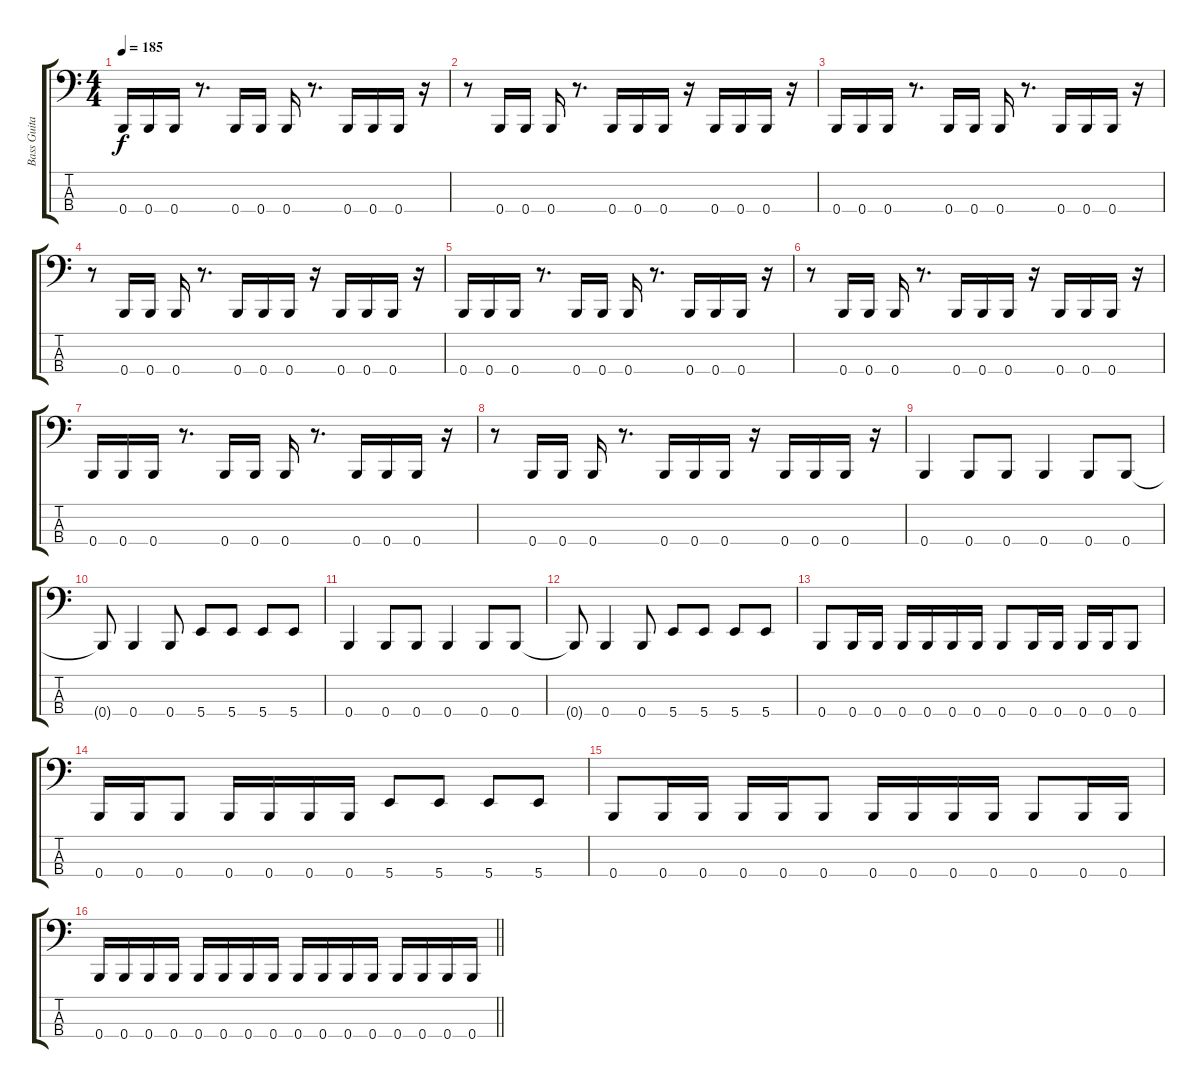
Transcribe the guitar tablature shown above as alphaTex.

\track ("Bass Guitar" "Bass Guita") {instrument electricbassfinger}
\staff {score tabs}
\tuning (D2 A1 E1 B0) {hide}
\ts (4 4)
\tempo 185
\clef f4
\ks c
0.4.16{dy f} 0.4.16 0.4.16 r.8{d} 0.4.16 0.4.16 0.4.16 r.8{d} 0.4.16 0.4.16 0.4.16 r.16 |
r.8 0.4.16 0.4.16 0.4.16 r.8{d} 0.4.16 0.4.16 0.4.16 r.16 0.4.16 0.4.16 0.4.16 r.16 |
0.4.16 0.4.16 0.4.16 r.8{d} 0.4.16 0.4.16 0.4.16 r.8{d} 0.4.16 0.4.16 0.4.16 r.16 |
r.8 0.4.16 0.4.16 0.4.16 r.8{d} 0.4.16 0.4.16 0.4.16 r.16 0.4.16 0.4.16 0.4.16 r.16 |
0.4.16 0.4.16 0.4.16 r.8{d} 0.4.16 0.4.16 0.4.16 r.8{d} 0.4.16 0.4.16 0.4.16 r.16 |
r.8 0.4.16 0.4.16 0.4.16 r.8{d} 0.4.16 0.4.16 0.4.16 r.16 0.4.16 0.4.16 0.4.16 r.16 |
0.4.16 0.4.16 0.4.16 r.8{d} 0.4.16 0.4.16 0.4.16 r.8{d} 0.4.16 0.4.16 0.4.16 r.16 |
r.8 0.4.16 0.4.16 0.4.16 r.8{d} 0.4.16 0.4.16 0.4.16 r.16 0.4.16 0.4.16 0.4.16 r.16 |
0.4.4 0.4.8 0.4.8 0.4.4 0.4.8 0.4.8 |
0.4{t}.8 0.4.4 0.4.8 5.4.8 5.4.8 5.4.8 5.4.8 |
0.4.4 0.4.8 0.4.8 0.4.4 0.4.8 0.4.8 |
0.4{t}.8 0.4.4 0.4.8 5.4.8 5.4.8 5.4.8 5.4.8 |
0.4.8 0.4.16 0.4.16 0.4.16 0.4.16 0.4.16 0.4.16 0.4.8 0.4.16 0.4.16 0.4.16 0.4.16 0.4.8 |
0.4.16 0.4.16 0.4.8 0.4.16 0.4.16 0.4.16 0.4.16 5.4.8 5.4.8 5.4.8 5.4.8 |
0.4.8 0.4.16 0.4.16 0.4.16 0.4.16 0.4.8 0.4.16 0.4.16 0.4.16 0.4.16 0.4.8 0.4.16 0.4.16 |
\barLineRight lightlight
0.4.16 0.4.16 0.4.16 0.4.16 0.4.16 0.4.16 0.4.16 0.4.16 0.4.16 0.4.16 0.4.16 0.4.16 0.4.16 0.4.16 0.4.16 0.4.16
